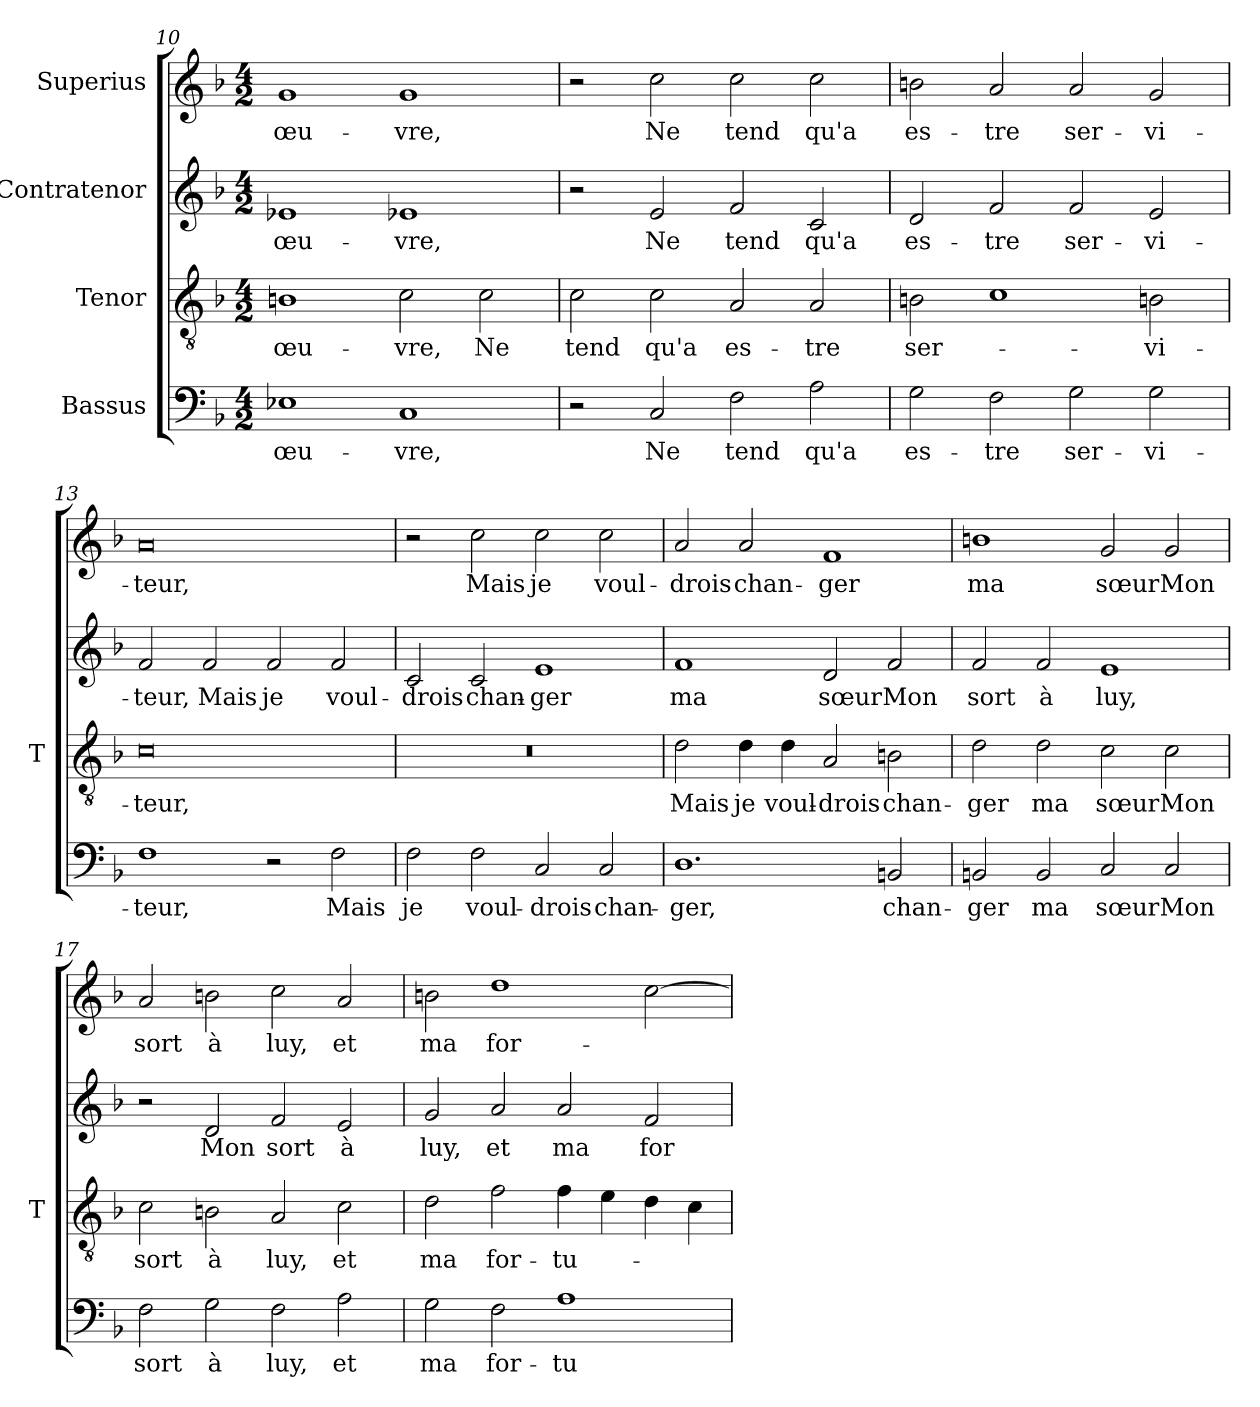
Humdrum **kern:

**kern	**text	**kern	**text	**kern	**text	**kern	**text
*part4	*part4	*part3	*part3	*part2	*part2	*part1	*part1
*staff4	*staff4	*staff3	*staff3	*staff2	*staff2	*staff1	*staff1
*I"Bassus	*	*I"Tenor	*	*I"Contratenor	*	*I"Superius	*
*	*	*I'T	*	*	*	*	*
*clefF4	*	*clefGv2	*	*clefG2	*	*clefG2	*
*k[b-]	*	*k[b-]	*	*k[b-]	*	*k[b-]	*
*M4/2	*	*M4/2	*	*M4/2	*	*M4/2	*
=10	=10	=10	=10	=10	=10	=10	=10
1E-X	œu-	1Bn	œu-	1e-X	œu-	1g	œu-
1C	-vre,	2c	-vre,	1e-X	-vre,	1g	-vre,
.	.	2c	-Ne	.	.	.	.
=11	=11	=11	=11	=11	=11	=11	=11
2r	.	2c	-tend	2r	.	2r	.
2C	-Ne	2c	-qu'a	2e	-Ne	2cc	-Ne
2F	-tend	2A	es-	2f	-tend	2cc	-tend
2A	-qu'a	2A	-tre	2c	-qu'a	2cc	-qu'a
=12	=12	=12	=12	=12	=12	=12	=12
2G	es-	2Bn	ser-	2d	es-	2bn	es-
2F	-tre	1c	.	2f	-tre	2a	-tre
2G	ser-	.	.	2f	ser-	2a	ser-
2G	vi-	2Bn	vi-	2e	vi-	2g	vi-
=13	=13	=13	=13	=13	=13	=13	=13
1F	-teur,	0c	-teur,	2f	-teur,	0a	-teur,
.	.	.	.	2f	-Mais	.	.
2r	.	.	.	2f	-je	.	.
2F	-Mais	.	.	2f	voul-	.	.
=14	=14	=14	=14	=14	=14	=14	=14
2F	-je	0r	.	2c	-drois	2r	.
2F	voul-	.	.	2c	chan-	2cc	-Mais
2C	-drois	.	.	1e	-ger	2cc	-je
2C	chan-	.	.	.	.	2cc	voul-
=15	=15	=15	=15	=15	=15	=15	=15
1.D	-ger,	2d	-Mais	1f	-ma	2a	-drois
.	.	4d	-je	.	.	2a	chan-
.	.	4d	voul-	.	.	.	.
.	.	2A	-drois	2d	-sœur	1f	-ger
2BB	chan-	2Bn	chan-	2f	-Mon	.	.
=16	=16	=16	=16	=16	=16	=16	=16
2BB	-ger	2d	-ger	2f	-sort	1bn	-ma
2BB	-ma	2d	-ma	2f	-à	.	.
2C	-sœur	2c	-sœur	1e	-luy,	2g	-sœur
2C	-Mon	2c	-Mon	.	.	2g	-Mon
=17	=17	=17	=17	=17	=17	=17	=17
2F	-sort	2c	-sort	2r	.	2a	-sort
2G	-à	2Bn	-à	2d	-Mon	2bn	-à
2F	-luy,	2A	-luy,	2f	-sort	2cc	-luy,
2A	-et	2c	-et	2e	-à	2a	-et
=18	=18	=18	=18	=18	=18	=18	=18
2G	-ma	2d	-ma	2g	-luy,	2bn	-ma
2F	for-	2f	for-	2a	-et	1dd	for-
1A	tu-	4f	tu-	2a	-ma	.	.
.	.	4e	.	.	.	.	.
.	.	4d	.	2f	for-	[2cc	.
.	.	4c	.	.	.	.	.
=	=	=	=	=	=	=	=
*-	*-	*-	*-	*-	*-	*-	*-
